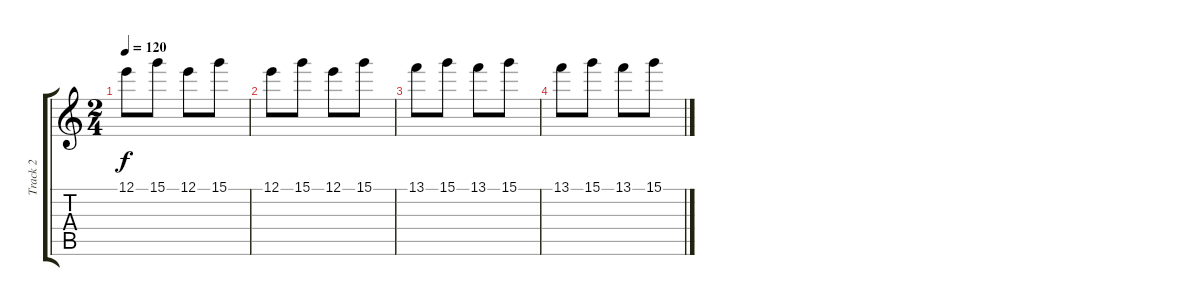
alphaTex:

\track ("Track 2" "Track 2") {instrument electricguitarjazz}
\staff {score tabs}
\tuning (E4 B3 G3 D3 A2 E2) {hide}
\ts (2 4)
\tempo 120
\clef g2
\ks c
12.1.8{dy f} 15.1.8 12.1.8 15.1.8 |
12.1.8 15.1.8 12.1.8 15.1.8 |
13.1.8 15.1.8 13.1.8 15.1.8 |
13.1.8 15.1.8 13.1.8 15.1.8
